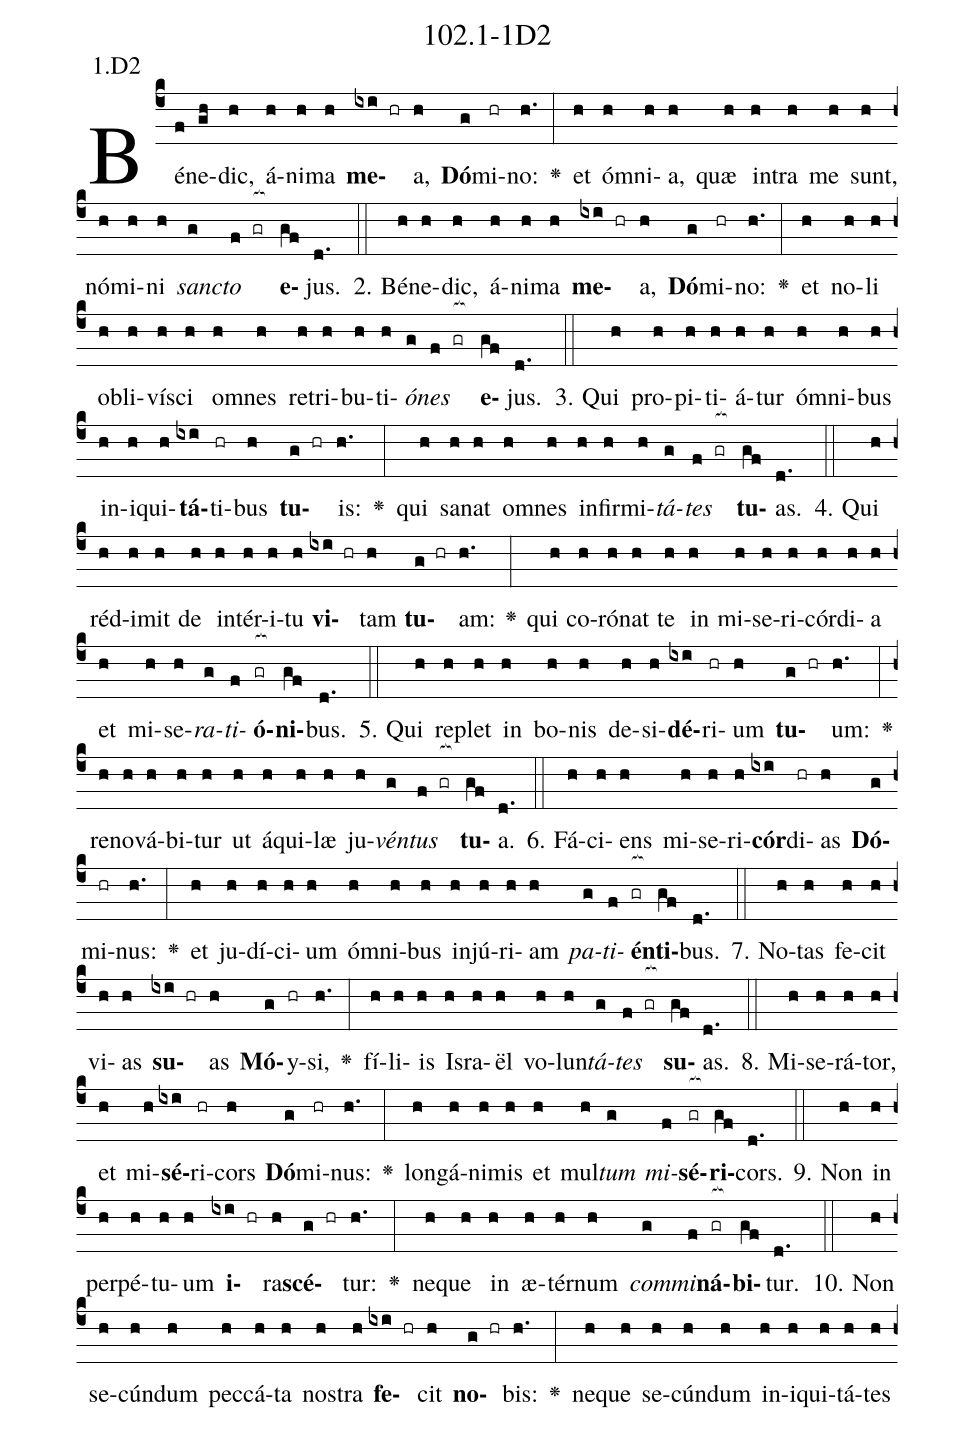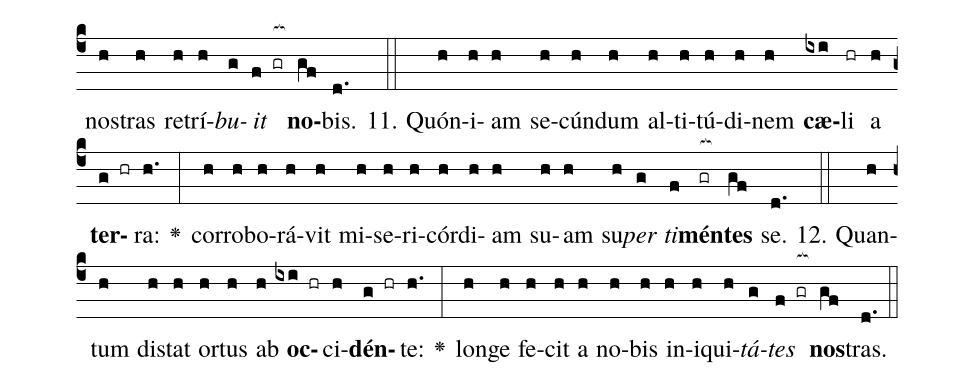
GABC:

name: 102.1-1D2;
annotation: 1.D2;
%%
(c4)Bé(f)ne(gh)dic,(h) á(h)ni(h)ma(h) <b>me</b>(ixi hr)a,(h) <b>Dó</b>(g)mi(hr)no:(h.) <v>\greheightstar</v>(:) et(h) óm(h)ni(h)a,(h) quæ(h) in(h)tra(h) me(h) sunt,(h) nó(h)mi(h)ni(h) <i>sanc</i>(g)<i>to</i>(f gr[ocb:1{]) <b>e</b>(gf[ocb:0}])jus.(d.) (::)
2. Bé(h)ne(h)dic,(h) á(h)ni(h)ma(h) <b>me</b>(ixi hr)a,(h) <b>Dó</b>(g)mi(hr)no:(h.) <v>\greheightstar</v>(:) et(h) no(h)li(h) ob(h)li(h)ví(h)sci(h) om(h)nes(h) re(h)tri(h)bu(h)ti(h)<i>ó</i>(g)<i>nes</i>(f gr[ocb:1{]) <b>e</b>(gf[ocb:0}])jus.(d.) (::)
3. Qui(h) pro(h)pi(h)ti(h)á(h)tur(h) óm(h)ni(h)bus(h) in(h)i(h)qui(h)<b>tá</b>(ixi)ti(hr)bus(h) <b>tu</b>(g hr)is:(h.) <v>\greheightstar</v>(:) qui(h) sa(h)nat(h) om(h)nes(h) in(h)fir(h)mi(h)<i>tá</i>(g)<i>tes</i>(f gr[ocb:1{]) <b>tu</b>(gf[ocb:0}])as.(d.) (::)
4. Qui(h) réd(h)i(h)mit(h) de(h) in(h)tér(h)i(h)tu(h) <b>vi</b>(ixi hr)tam(h) <b>tu</b>(g hr)am:(h.) <v>\greheightstar</v>(:) qui(h) co(h)ró(h)nat(h) te(h) in(h) mi(h)se(h)ri(h)cór(h)di(h)a(h) et(h) mi(h)se(h)<i>ra</i>(g)<i>ti</i>(f)<b>ó</b>(gr[ocb:1{])<b>ni</b>(gf[ocb:0}])bus.(d.) (::)
5. Qui(h) re(h)plet(h) in(h) bo(h)nis(h) de(h)si(h)<b>dé</b>(ixi)ri(hr)um(h) <b>tu</b>(g hr)um:(h.) <v>\greheightstar</v>(:) re(h)no(h)vá(h)bi(h)tur(h) ut(h) á(h)qui(h)læ(h) ju(h)<i>vén</i>(g)<i>tus</i>(f gr[ocb:1{]) <b>tu</b>(gf[ocb:0}])a.(d.) (::)
6. Fá(h)ci(h)ens(h) mi(h)se(h)ri(h)<b>cór</b>(ixi)di(hr)as(h) <b>Dó</b>(g)mi(hr)nus:(h.) <v>\greheightstar</v>(:) et(h) ju(h)dí(h)ci(h)um(h) óm(h)ni(h)bus(h) in(h)jú(h)ri(h)am(h) <i>pa</i>(g)<i>ti</i>(f)<b>én</b>(gr[ocb:1{])<b>ti</b>(gf[ocb:0}])bus.(d.) (::)
7. No(h)tas(h) fe(h)cit(h) vi(h)as(h) <b>su</b>(ixi hr)as(h) <b>Mó</b>(g)y(hr)si,(h.) <v>\greheightstar</v>(:) fí(h)li(h)is(h) Is(h)ra(h)ël(h) vo(h)lun(h)<i>tá</i>(g)<i>tes</i>(f gr[ocb:1{]) <b>su</b>(gf[ocb:0}])as.(d.) (::)
8. Mi(h)se(h)rá(h)tor,(h) et(h) mi(h)<b>sé</b>(ixi)ri(hr)cors(h) <b>Dó</b>(g)mi(hr)nus:(h.) <v>\greheightstar</v>(:) long(h)á(h)ni(h)mis(h) et(h) mul(h)<i>tum</i>(g) <i>mi</i>(f)<b>sé</b>(gr[ocb:1{])<b>ri</b>(gf[ocb:0}])cors.(d.) (::)
9. Non(h) in(h) per(h)pé(h)tu(h)um(h) <b>i</b>(ixi hr)ra(h)<b>scé</b>(g hr)tur:(h.) <v>\greheightstar</v>(:) ne(h)que(h) in(h) æ(h)tér(h)num(h) <i>com</i>(g)<i>mi</i>(f)<b>ná</b>(gr[ocb:1{])<b>bi</b>(gf[ocb:0}])tur.(d.) (::)
10. Non(h) se(h)cún(h)dum(h) pec(h)cá(h)ta(h) nos(h)tra(h) <b>fe</b>(ixi hr)cit(h) <b>no</b>(g hr)bis:(h.) <v>\greheightstar</v>(:) ne(h)que(h) se(h)cún(h)dum(h) in(h)i(h)qui(h)tá(h)tes(h) nos(h)tras(h) re(h)trí(h)<i>bu</i>(g)<i>it</i>(f gr[ocb:1{]) <b>no</b>(gf[ocb:0}])bis.(d.) (::)
11. Quón(h)i(h)am(h) se(h)cún(h)dum(h) al(h)ti(h)tú(h)di(h)nem(h) <b>cæ</b>(ixi)li(hr) a(h) <b>ter</b>(g hr)ra:(h.) <v>\greheightstar</v>(:) cor(h)ro(h)bo(h)rá(h)vit(h) mi(h)se(h)ri(h)cór(h)di(h)am(h) su(h)am(h) su(h)<i>per</i>(g) <i>ti</i>(f)<b>mén</b>(gr[ocb:1{])<b>tes</b>(gf[ocb:0}]) se.(d.) (::)
12. Quan(h)tum(h) di(h)stat(h) or(h)tus(h) ab(h) <b>oc</b>(ixi hr)ci(h)<b>dén</b>(g hr)te:(h.) <v>\greheightstar</v>(:) lon(h)ge(h) fe(h)cit(h) a(h) no(h)bis(h) in(h)i(h)qui(h)<i>tá</i>(g)<i>tes</i>(f gr[ocb:1{]) <b>nos</b>(gf[ocb:0}])tras.(d.) (::)
